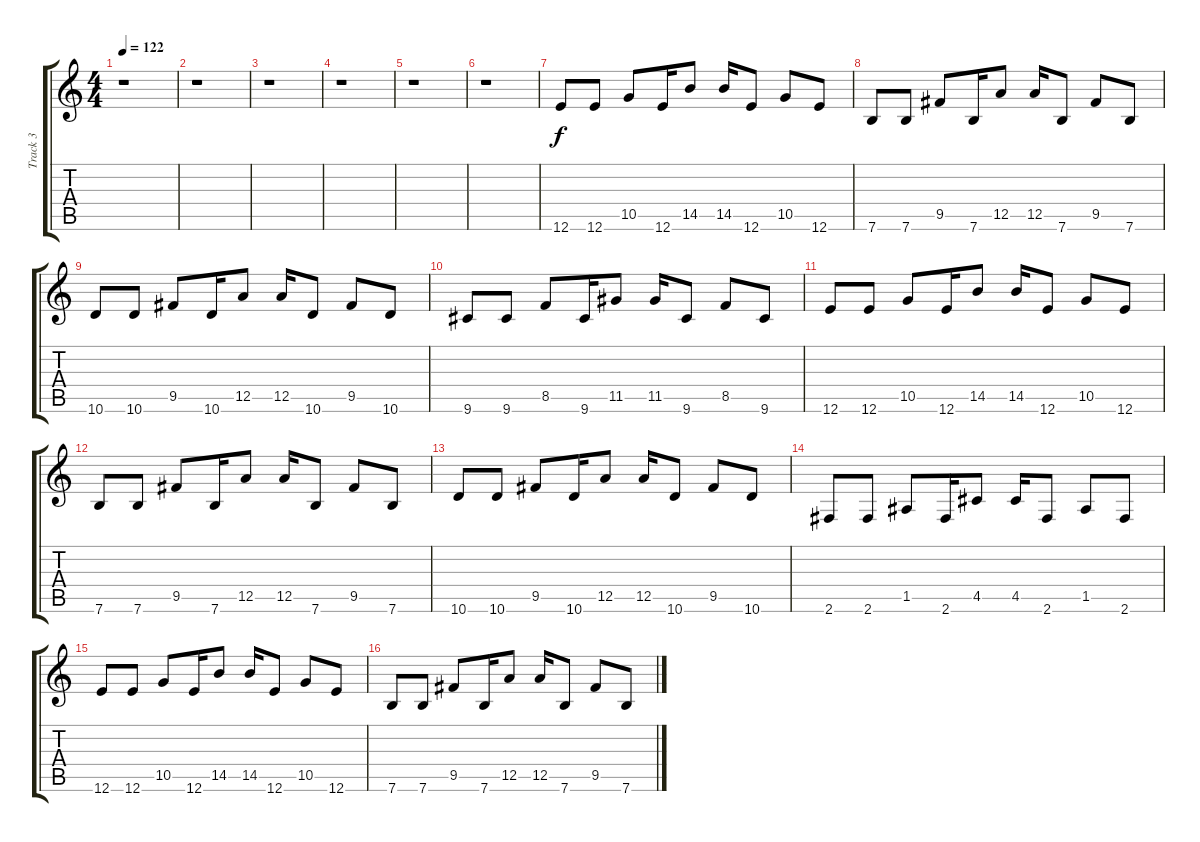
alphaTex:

\track ("Track 3" "Track 3") {instrument synthbass1}
\staff {score tabs}
\tuning (E4 B3 G3 D3 A2 E2) {hide}
\ts (4 4)
\tempo 122
\clef g2
\ks c
r.1{dy f instrument synthbass1} |
r.1 |
r.1 |
r.1 |
r.1 |
r.1 |
12.6.8 12.6.8 10.5.8 12.6.16 14.5.8 14.5.16 12.6.8 10.5.8 12.6.8 |
7.6.8 7.6.8 9.5.8 7.6.16 12.5.8 12.5.16 7.6.8 9.5.8 7.6.8 |
10.6.8 10.6.8 9.5.8 10.6.16 12.5.8 12.5.16 10.6.8 9.5.8 10.6.8 |
9.6.8 9.6.8 8.5.8 9.6.16 11.5.8 11.5.16 9.6.8 8.5.8 9.6.8 |
12.6.8 12.6.8 10.5.8 12.6.16 14.5.8 14.5.16 12.6.8 10.5.8 12.6.8 |
7.6.8 7.6.8 9.5.8 7.6.16 12.5.8 12.5.16 7.6.8 9.5.8 7.6.8 |
10.6.8 10.6.8 9.5.8 10.6.16 12.5.8 12.5.16 10.6.8 9.5.8 10.6.8 |
2.6.8 2.6.8 1.5.8 2.6.16 4.5.8 4.5.16 2.6.8 1.5.8 2.6.8 |
12.6.8 12.6.8 10.5.8 12.6.16 14.5.8 14.5.16 12.6.8 10.5.8 12.6.8 |
7.6.8 7.6.8 9.5.8 7.6.16 12.5.8 12.5.16 7.6.8 9.5.8 7.6.8
